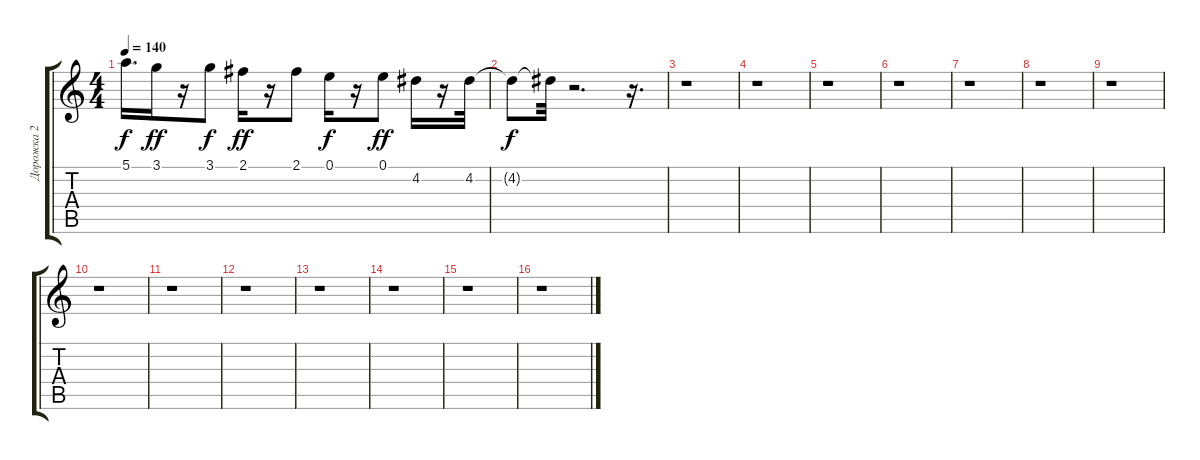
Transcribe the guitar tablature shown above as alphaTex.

\track ("Дорожка 2" "Дорожка 2") {instrument distortionguitar}
\staff {score tabs}
\tuning (E4 B3 G3 D3 A2 E2) {hide}
\ts (4 4)
\tempo 140
\clef g2
\ks c
5.1{t}.16{d dy f} 3.1.16{dy ff} r.16 3.1.8{dy f} 2.1.16{dy ff} r.16 2.1.8 0.1.16{dy f} r.16 0.1.8{dy ff} 4.2.16 r.16 4.2.32 |
4.2{t}.8{dy f} 4.2{t}.32 r.2{d} r.16{d} |
r.1 |
r.1 |
r.1 |
r.1 |
r.1 |
r.1 |
r.1 |
r.1 |
r.1 |
r.1 |
r.1 |
r.1 |
r.1 |
r.1
